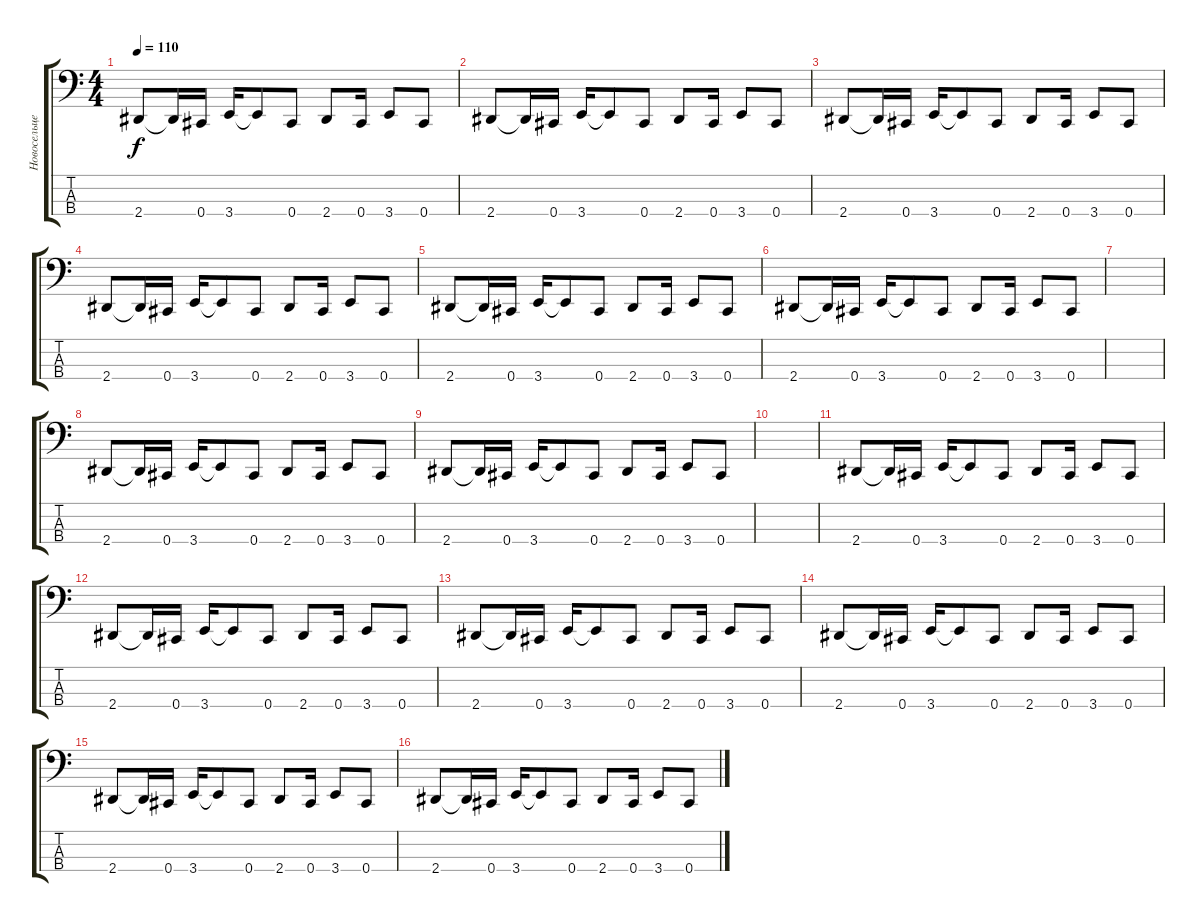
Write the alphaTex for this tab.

\track ("Новосельцев" "Новосельце") {instrument electricbasspick}
\staff {score tabs}
\tuning (E2 B1 Gb1 Db1) {hide}
\ts (4 4)
\tempo 110
\clef f4
\ks c
2.4.8{dy f} 2.4{t}.16 0.4.16 3.4.16 3.4{t}.8 0.4.8 2.4.8 0.4.16 3.4.8 0.4.8 |
2.4.8 2.4{t}.16 0.4.16 3.4.16 3.4{t}.8 0.4.8 2.4.8 0.4.16 3.4.8 0.4.8 |
2.4.8 2.4{t}.16 0.4.16 3.4.16 3.4{t}.8 0.4.8 2.4.8 0.4.16 3.4.8 0.4.8 |
2.4.8 2.4{t}.16 0.4.16 3.4.16 3.4{t}.8 0.4.8 2.4.8 0.4.16 3.4.8 0.4.8 |
2.4.8 2.4{t}.16 0.4.16 3.4.16 3.4{t}.8 0.4.8 2.4.8 0.4.16 3.4.8 0.4.8 |
2.4.8 2.4{t}.16 0.4.16 3.4.16 3.4{t}.8 0.4.8 2.4.8 0.4.16 3.4.8 0.4.8 |
|
2.4.8 2.4{t}.16 0.4.16 3.4.16 3.4{t}.8 0.4.8 2.4.8 0.4.16 3.4.8 0.4.8 |
2.4.8 2.4{t}.16 0.4.16 3.4.16 3.4{t}.8 0.4.8 2.4.8 0.4.16 3.4.8 0.4.8 |
|
2.4.8 2.4{t}.16 0.4.16 3.4.16 3.4{t}.8 0.4.8 2.4.8 0.4.16 3.4.8 0.4.8 |
2.4.8 2.4{t}.16 0.4.16 3.4.16 3.4{t}.8 0.4.8 2.4.8 0.4.16 3.4.8 0.4.8 |
2.4.8 2.4{t}.16 0.4.16 3.4.16 3.4{t}.8 0.4.8 2.4.8 0.4.16 3.4.8 0.4.8 |
2.4.8 2.4{t}.16 0.4.16 3.4.16 3.4{t}.8 0.4.8 2.4.8 0.4.16 3.4.8 0.4.8 |
2.4.8 2.4{t}.16 0.4.16 3.4.16 3.4{t}.8 0.4.8 2.4.8 0.4.16 3.4.8 0.4.8 |
2.4.8 2.4{t}.16 0.4.16 3.4.16 3.4{t}.8 0.4.8 2.4.8 0.4.16 3.4.8 0.4.8
